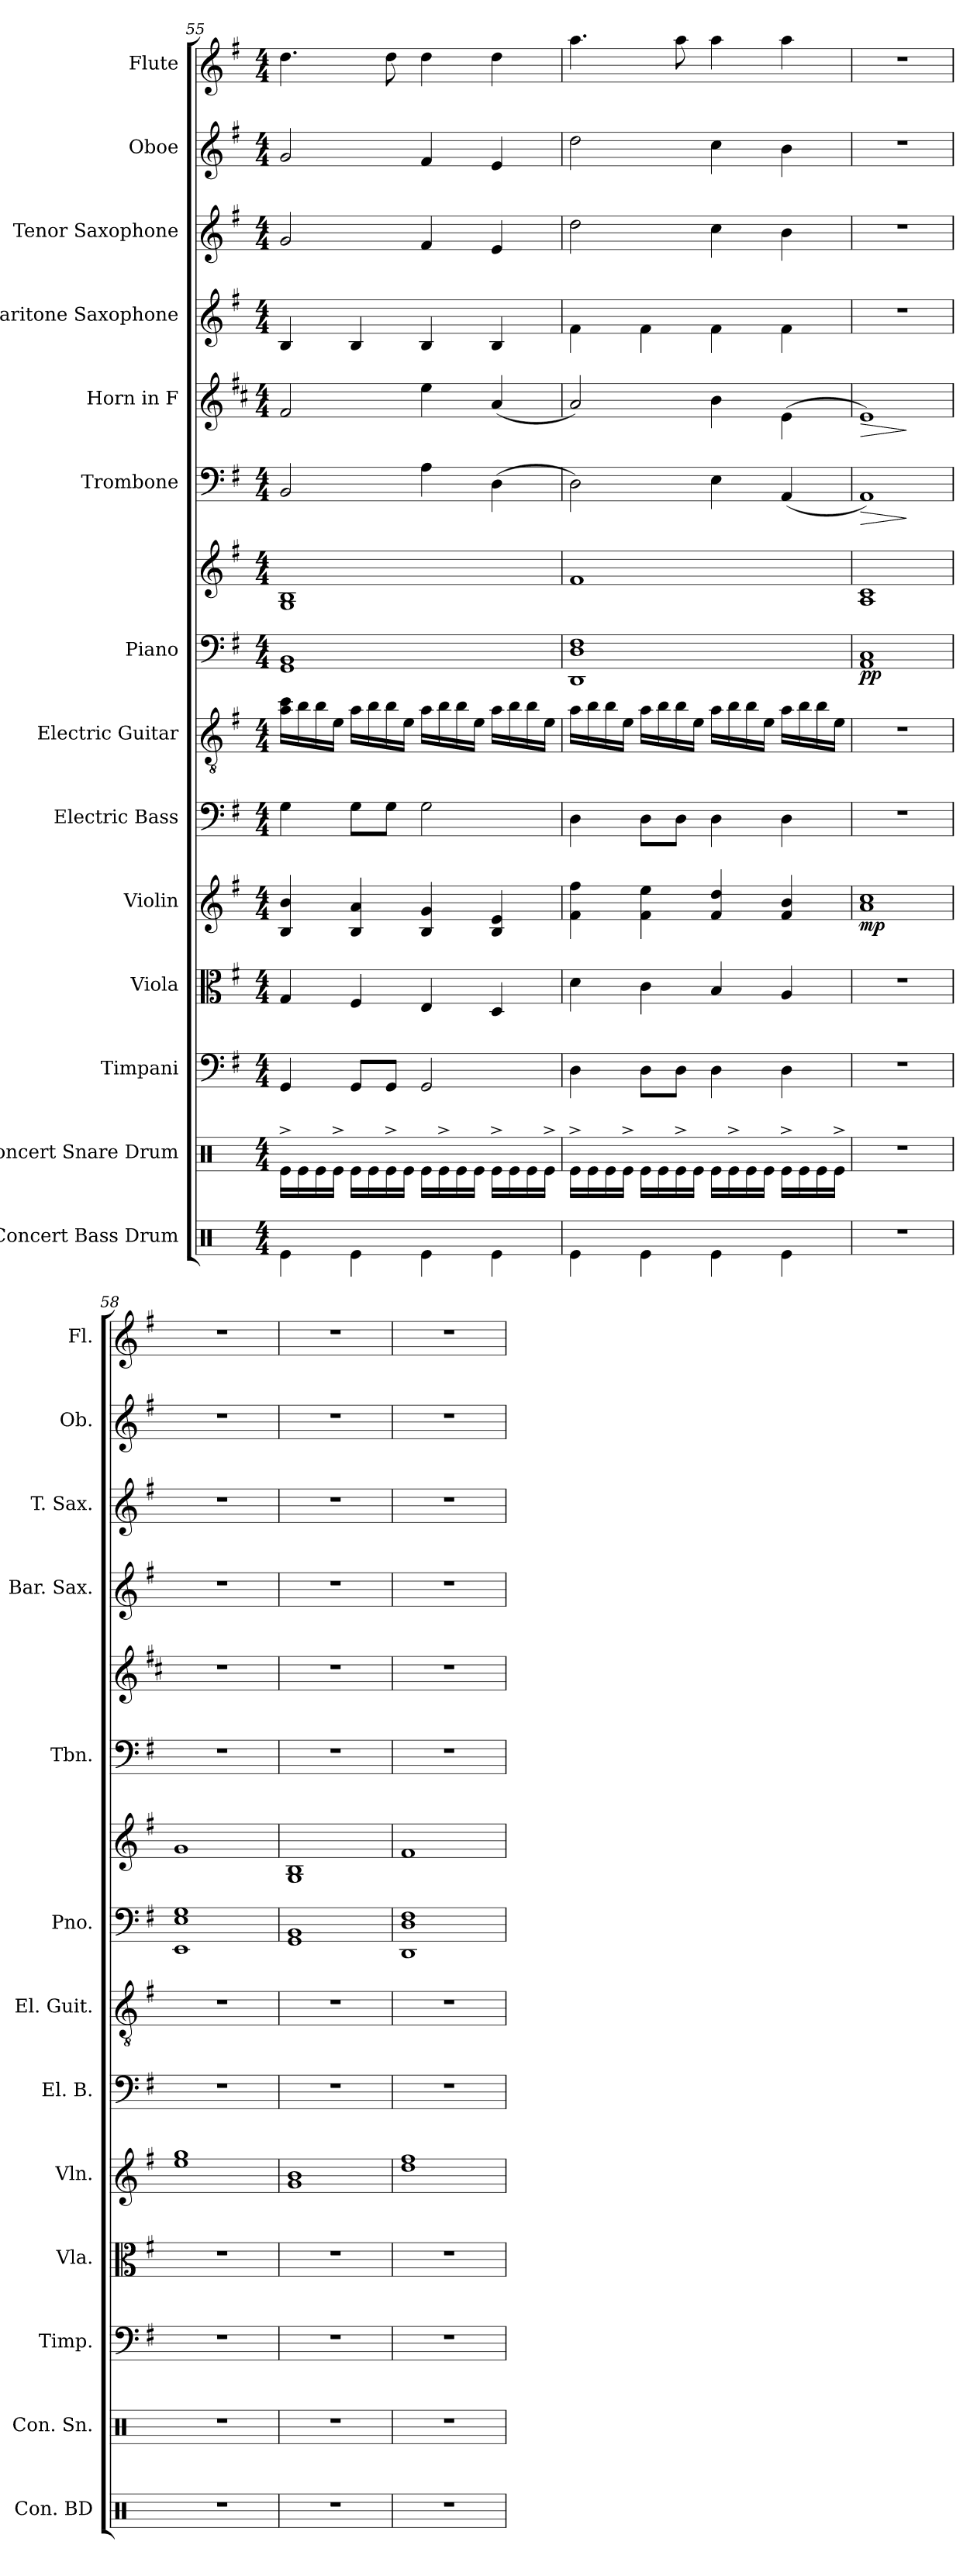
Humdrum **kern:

**kern	**kern	**kern	**kern	**kern	**dynam	**kern	**kern	**kern	**kern	**dynam	**kern	**dynam	**kern	**dynam	**kern	**kern	**kern	**kern
*part14	*part13	*part12	*part11	*part10	*part10	*part9	*part8	*part7	*part7	*part7	*part6	*part6	*part5	*part5	*part4	*part3	*part2	*part1
*staff15	*staff14	*staff13	*staff12	*staff11	*staff11	*staff10	*staff9	*staff8	*staff7	*staff7/8	*staff6	*staff6	*staff5	*staff5	*staff4	*staff3	*staff2	*staff1
*I"Concert Bass Drum	*I"Concert Snare Drum	*I"Timpani	*I"Viola	*I"Violin	*	*I"Electric Bass	*I"Electric Guitar	*I"Piano	*	*	*I"Trombone	*	*I"Horn in F	*	*I"Baritone Saxophone	*I"Tenor Saxophone	*I"Oboe	*I"Flute
*I'Con. BD	*I'Con. Sn.	*I'Timp.	*I'Vla.	*I'Vln.	*	*I'El. B.	*I'El. Guit.	*I'Pno.	*	*	*I'Tbn.	*	*	*	*I'Bar. Sax.	*I'T. Sax.	*I'Ob.	*I'Fl.
!!LO:PB:g=z
*clefX	*clefX	*clefF4	*clefC3	*clefG2	*	*clefF4	*clefGv2	*clefF4	*clefG2	*	*clefF4	*	*clefG2	*	*clefG2	*clefG2	*clefG2	*clefG2
*	*	*	*	*	*	*ITrd7c12	*	*	*	*	*	*	*ITrd4c7	*	*ITrd12c21	*ITrd8c14	*	*
*k[]	*k[]	*k[f#]	*k[f#]	*k[f#]	*	*k[f#]	*k[f#]	*k[f#]	*k[f#]	*	*k[f#]	*	*k[f#]	*	*k[f#]	*k[f#]	*k[f#]	*k[f#]
*M4/4	*M4/4	*M4/4	*M4/4	*M4/4	*	*M4/4	*M4/4	*M4/4	*M4/4	*	*M4/4	*	*M4/4	*	*M4/4	*M4/4	*M4/4	*M4/4
=55	=55	=55	=55	=55	=55	=55	=55	=55	=55	=55	=55	=55	=55	=55	=55	=55	=55	=55
4Re\	16Re^\LL	4GG/	4G/	4B/ 4b/	.	4GG\	16a\ 16cc\LL	1GG 1BB	1G 1B	.	2BB/	.	2B/	.	4BB/	2G/	2g/	4.dd\
.	16Re\	.	.	.	.	.	16b\	.	.	.	.	.	.	.	.	.	.	.
.	16Re\	.	.	.	.	.	16b\	.	.	.	.	.	.	.	.	.	.	.
.	16Re^\JJ	.	.	.	.	.	16e\JJ	.	.	.	.	.	.	.	.	.	.	.
4Re\	16Re\LL	8GG/L	4F#/	4B/ 4a/	.	8GG\L	16a\LL	.	.	.	.	.	.	.	4BB/	.	.	.
.	16Re\	.	.	.	.	.	16b\	.	.	.	.	.	.	.	.	.	.	.
.	16Re^\	8GG/J	.	.	.	8GG\J	16b\	.	.	.	.	.	.	.	.	.	.	8dd\
.	16Re\JJ	.	.	.	.	.	16e\JJ	.	.	.	.	.	.	.	.	.	.	.
4Re\	16Re\LL	2GG/	4E/	4B/ 4g/	.	2GG\	16a\LL	.	.	.	4A\	.	4a\	.	4BB/	4F#/	4f#/	4dd\
.	16Re^\	.	.	.	.	.	16b\	.	.	.	.	.	.	.	.	.	.	.
.	16Re\	.	.	.	.	.	16b\	.	.	.	.	.	.	.	.	.	.	.
.	16Re\JJ	.	.	.	.	.	16e\JJ	.	.	.	.	.	.	.	.	.	.	.
4Re\	16Re^\LL	.	4D/	4B/ 4e/	.	.	16a\LL	.	.	.	(4D\	.	(4d/	.	4BB/	4E/	4e/	4dd\
.	16Re\	.	.	.	.	.	16b\	.	.	.	.	.	.	.	.	.	.	.
.	16Re\	.	.	.	.	.	16b\	.	.	.	.	.	.	.	.	.	.	.
.	16Re^\JJ	.	.	.	.	.	16e\JJ	.	.	.	.	.	.	.	.	.	.	.
=56	=56	=56	=56	=56	=56	=56	=56	=56	=56	=56	=56	=56	=56	=56	=56	=56	=56	=56
4Re\	16Re^\LL	4D\	4d\	4f#\ 4ff#\	.	4DD\	16a\LL	1DD 1D 1F#	1f#	.	2D\)	.	2d/)	.	4F#\	2d\	2dd\	4.aa\
.	16Re\	.	.	.	.	.	16b\	.	.	.	.	.	.	.	.	.	.	.
.	16Re\	.	.	.	.	.	16b\	.	.	.	.	.	.	.	.	.	.	.
.	16Re^\JJ	.	.	.	.	.	16e\JJ	.	.	.	.	.	.	.	.	.	.	.
4Re\	16Re\LL	8D\L	4c\	4f#\ 4ee\	.	8DD\L	16a\LL	.	.	.	.	.	.	.	4F#\	.	.	.
.	16Re\	.	.	.	.	.	16b\	.	.	.	.	.	.	.	.	.	.	.
.	16Re^\	8D\J	.	.	.	8DD\J	16b\	.	.	.	.	.	.	.	.	.	.	8aa\
.	16Re\JJ	.	.	.	.	.	16e\JJ	.	.	.	.	.	.	.	.	.	.	.
4Re\	16Re\LL	4D\	4B/	4f#/ 4dd/	.	4DD\	16a\LL	.	.	.	4E\	.	4e\	.	4F#\	4c\	4cc\	4aa\
.	16Re^\	.	.	.	.	.	16b\	.	.	.	.	.	.	.	.	.	.	.
.	16Re\	.	.	.	.	.	16b\	.	.	.	.	.	.	.	.	.	.	.
.	16Re\JJ	.	.	.	.	.	16e\JJ	.	.	.	.	.	.	.	.	.	.	.
4Re\	16Re^\LL	4D\	4A/	4f#/ 4b/	.	4DD\	16a\LL	.	.	.	(4AA/	.	(4A\	.	4F#\	4B\	4b\	4aa\
.	16Re\	.	.	.	.	.	16b\	.	.	.	.	.	.	.	.	.	.	.
.	16Re\	.	.	.	.	.	16b\	.	.	.	.	.	.	.	.	.	.	.
.	16Re^\JJ	.	.	.	.	.	16e\JJ	.	.	.	.	.	.	.	.	.	.	.
!!LO:PB:g=z
=57	=57	=57	=57	=57	=57	=57	=57	=57	=57	=57	=57	=57	=57	=57	=57	=57	=57	=57
!	!	!	!	!	!LO:DY:b	!	!	!	!	!LO:DY:b=2	!	!LO:HP:b	!	!LO:HP:b	!	!	!	!
!	!	!	!	!	!	!	!	!	!	!LO:DY:n=1:b	!	!	!	!	!	!	!	!
1r	1r	1r	1r	1a 1cc	mp	1r	1r	1AA 1C	1A 1c	p p	1AA)	>	1A)	>	1r	1r	1r	1r
.	.	.	.	.	.	.	.	.	.	.	.	]	.	]	.	.	.	.
=58	=58	=58	=58	=58	=58	=58	=58	=58	=58	=58	=58	=58	=58	=58	=58	=58	=58	=58
1r	1r	1r	1r	1ee 1gg	.	1r	1r	1EE 1E 1G	1g	.	1r	.	1r	.	1r	1r	1r	1r
=59	=59	=59	=59	=59	=59	=59	=59	=59	=59	=59	=59	=59	=59	=59	=59	=59	=59	=59
1r	1r	1r	1r	1g 1b	.	1r	1r	1GG 1BB	1G 1B	.	1r	.	1r	.	1r	1r	1r	1r
=60	=60	=60	=60	=60	=60	=60	=60	=60	=60	=60	=60	=60	=60	=60	=60	=60	=60	=60
1r	1r	1r	1r	1dd 1ff#	.	1r	1r	1DD 1D 1F#	1f#	.	1r	.	1r	.	1r	1r	1r	1r
=	=	=	=	=	=	=	=	=	=	=	=	=	=	=	=	=	=	=
*-	*-	*-	*-	*-	*-	*-	*-	*-	*-	*-	*-	*-	*-	*-	*-	*-	*-	*-
